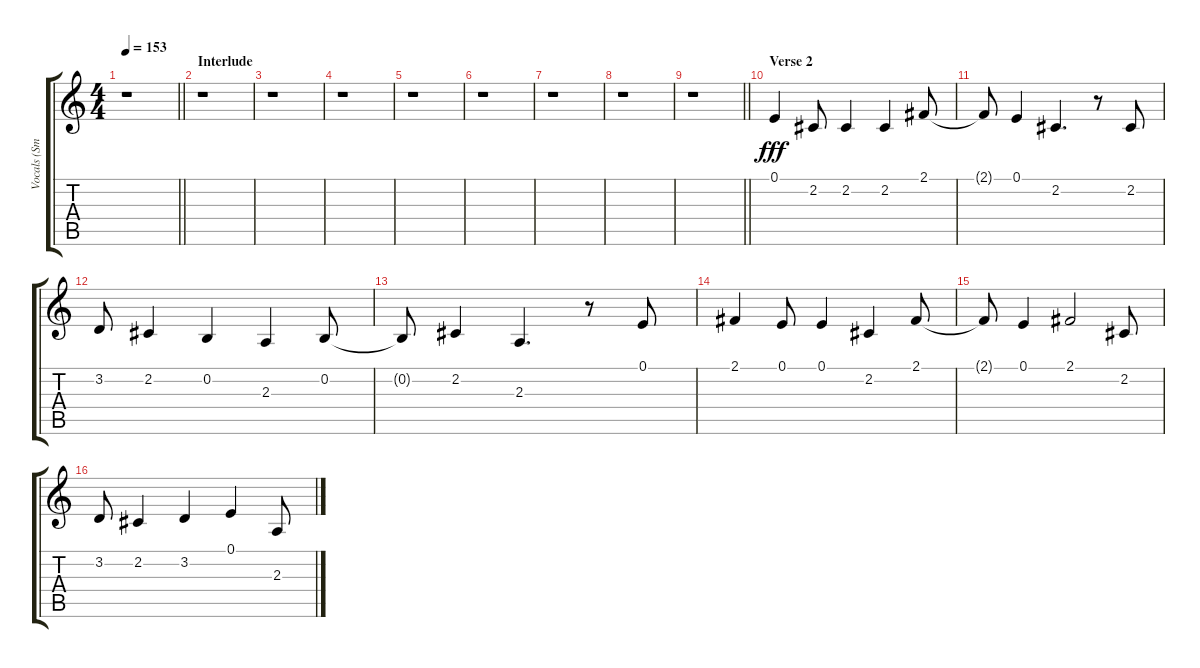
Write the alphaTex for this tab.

\track ("Vocals (Smith)" "Vocals (Sm") {instrument drawbarorgan}
\staff {score tabs}
\tuning (E4 B3 G3 D3 A2 E2) {hide}
\ts (4 4)
\tempo 153
\clef g2
\barLineRight lightlight
\ks c
r.1{dy fff} |
\section ("" "Interlude")
r.1 |
r.1 |
r.1 |
r.1 |
r.1 |
r.1 |
r.1 |
\barLineRight lightlight
r.1 |
\section ("" "Verse 2")
0.1.4 2.2.8 2.2.4 2.2.4 2.1.8 |
2.1{t}.8 0.1.4 2.2.4{d} r.8 2.2.8 |
3.2.8 2.2.4 0.2.4 2.3.4 0.2.8 |
0.2{t}.8 2.2.4 2.3.4{d} r.8 0.1.8 |
2.1.4 0.1.8 0.1.4 2.2.4 2.1.8 |
2.1{t}.8 0.1.4 2.1.2 2.2.8 |
3.2.8 2.2.4 3.2.4 0.1.4 2.3.8
